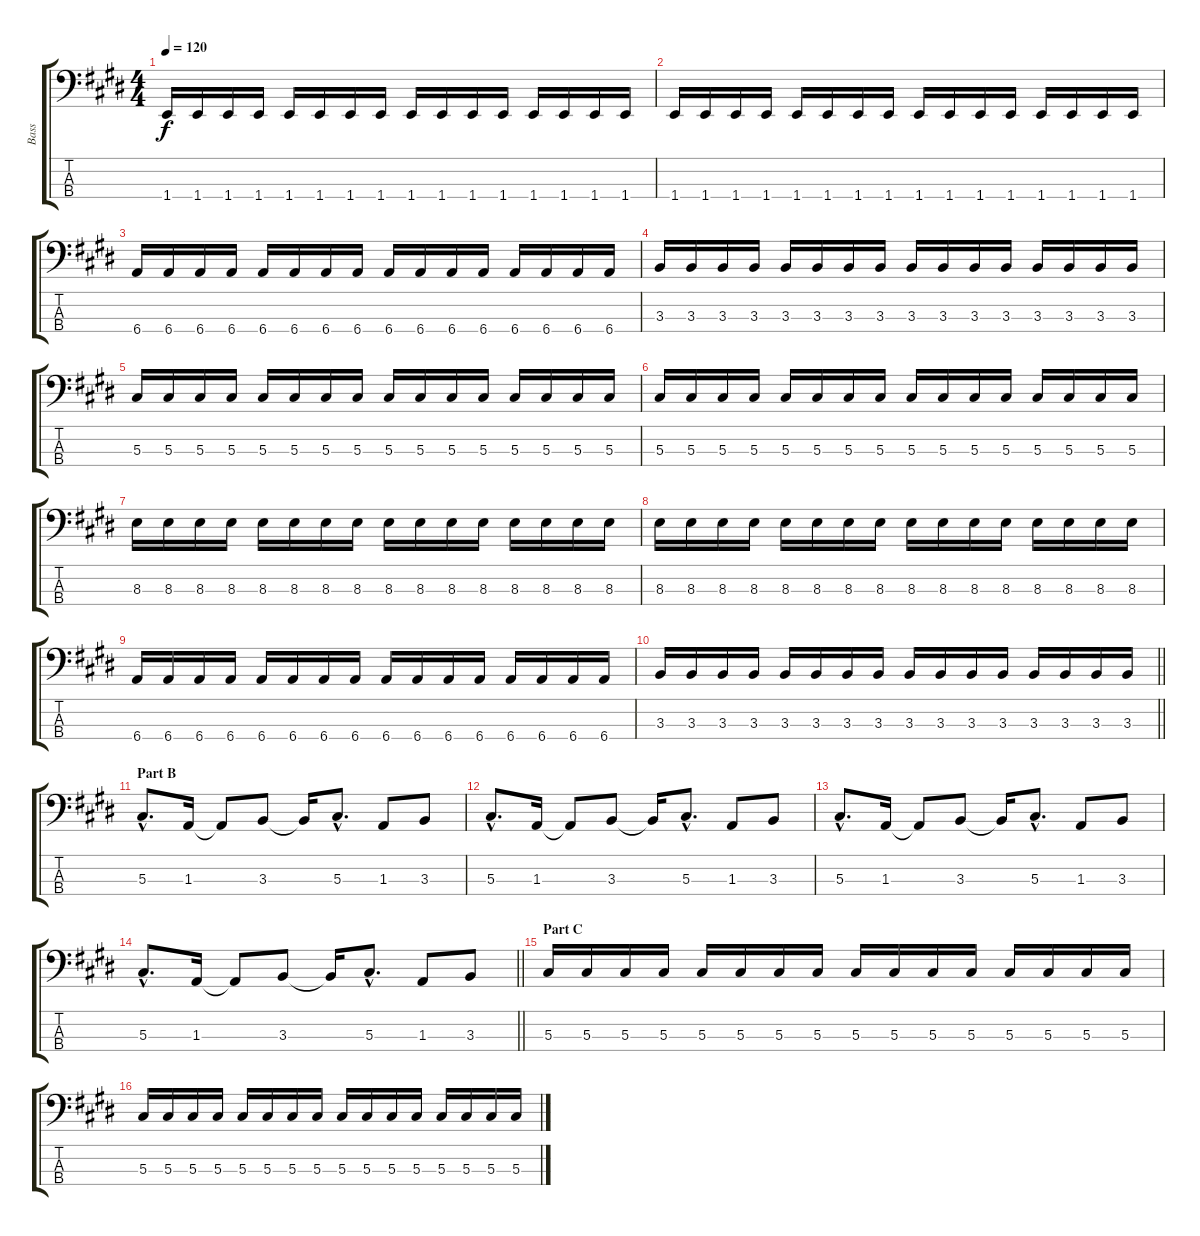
\track ("Bass" "Bass") {instrument electricbasspick}
\staff {score tabs}
\tuning (Gb2 Db2 Ab1 Eb1) {hide}
\ts (4 4)
\tempo 120
\clef f4
\ks e
1.4.16{dy f} 1.4.16 1.4.16 1.4.16 1.4.16 1.4.16 1.4.16 1.4.16 1.4.16 1.4.16 1.4.16 1.4.16 1.4.16 1.4.16 1.4.16 1.4.16 |
1.4.16 1.4.16 1.4.16 1.4.16 1.4.16 1.4.16 1.4.16 1.4.16 1.4.16 1.4.16 1.4.16 1.4.16 1.4.16 1.4.16 1.4.16 1.4.16 |
6.4.16 6.4.16 6.4.16 6.4.16 6.4.16 6.4.16 6.4.16 6.4.16 6.4.16 6.4.16 6.4.16 6.4.16 6.4.16 6.4.16 6.4.16 6.4.16 |
3.3.16 3.3.16 3.3.16 3.3.16 3.3.16 3.3.16 3.3.16 3.3.16 3.3.16 3.3.16 3.3.16 3.3.16 3.3.16 3.3.16 3.3.16 3.3.16 |
5.3.16 5.3.16 5.3.16 5.3.16 5.3.16 5.3.16 5.3.16 5.3.16 5.3.16 5.3.16 5.3.16 5.3.16 5.3.16 5.3.16 5.3.16 5.3.16 |
5.3.16 5.3.16 5.3.16 5.3.16 5.3.16 5.3.16 5.3.16 5.3.16 5.3.16 5.3.16 5.3.16 5.3.16 5.3.16 5.3.16 5.3.16 5.3.16 |
8.3.16 8.3.16 8.3.16 8.3.16 8.3.16 8.3.16 8.3.16 8.3.16 8.3.16 8.3.16 8.3.16 8.3.16 8.3.16 8.3.16 8.3.16 8.3.16 |
8.3.16 8.3.16 8.3.16 8.3.16 8.3.16 8.3.16 8.3.16 8.3.16 8.3.16 8.3.16 8.3.16 8.3.16 8.3.16 8.3.16 8.3.16 8.3.16 |
6.4.16 6.4.16 6.4.16 6.4.16 6.4.16 6.4.16 6.4.16 6.4.16 6.4.16 6.4.16 6.4.16 6.4.16 6.4.16 6.4.16 6.4.16 6.4.16 |
\barLineRight lightlight
3.3.16 3.3.16 3.3.16 3.3.16 3.3.16 3.3.16 3.3.16 3.3.16 3.3.16 3.3.16 3.3.16 3.3.16 3.3.16 3.3.16 3.3.16 3.3.16 |
\section ("" "Part B")
5.3{hac}.8{d} 1.3.16 1.3{t}.8 3.3.8 3.3{t}.16 5.3{hac}.8{d} 1.3.8 3.3.8 |
5.3{hac}.8{d} 1.3.16 1.3{t}.8 3.3.8 3.3{t}.16 5.3{hac}.8{d} 1.3.8 3.3.8 |
5.3{hac}.8{d} 1.3.16 1.3{t}.8 3.3.8 3.3{t}.16 5.3{hac}.8{d} 1.3.8 3.3.8 |
\barLineRight lightlight
5.3{hac}.8{d} 1.3.16 1.3{t}.8 3.3.8 3.3{t}.16 5.3{hac}.8{d} 1.3.8 3.3.8 |
\section ("" "Part C")
5.3.16 5.3.16 5.3.16 5.3.16 5.3.16 5.3.16 5.3.16 5.3.16 5.3.16 5.3.16 5.3.16 5.3.16 5.3.16 5.3.16 5.3.16 5.3.16 |
5.3.16 5.3.16 5.3.16 5.3.16 5.3.16 5.3.16 5.3.16 5.3.16 5.3.16 5.3.16 5.3.16 5.3.16 5.3.16 5.3.16 5.3.16 5.3.16
